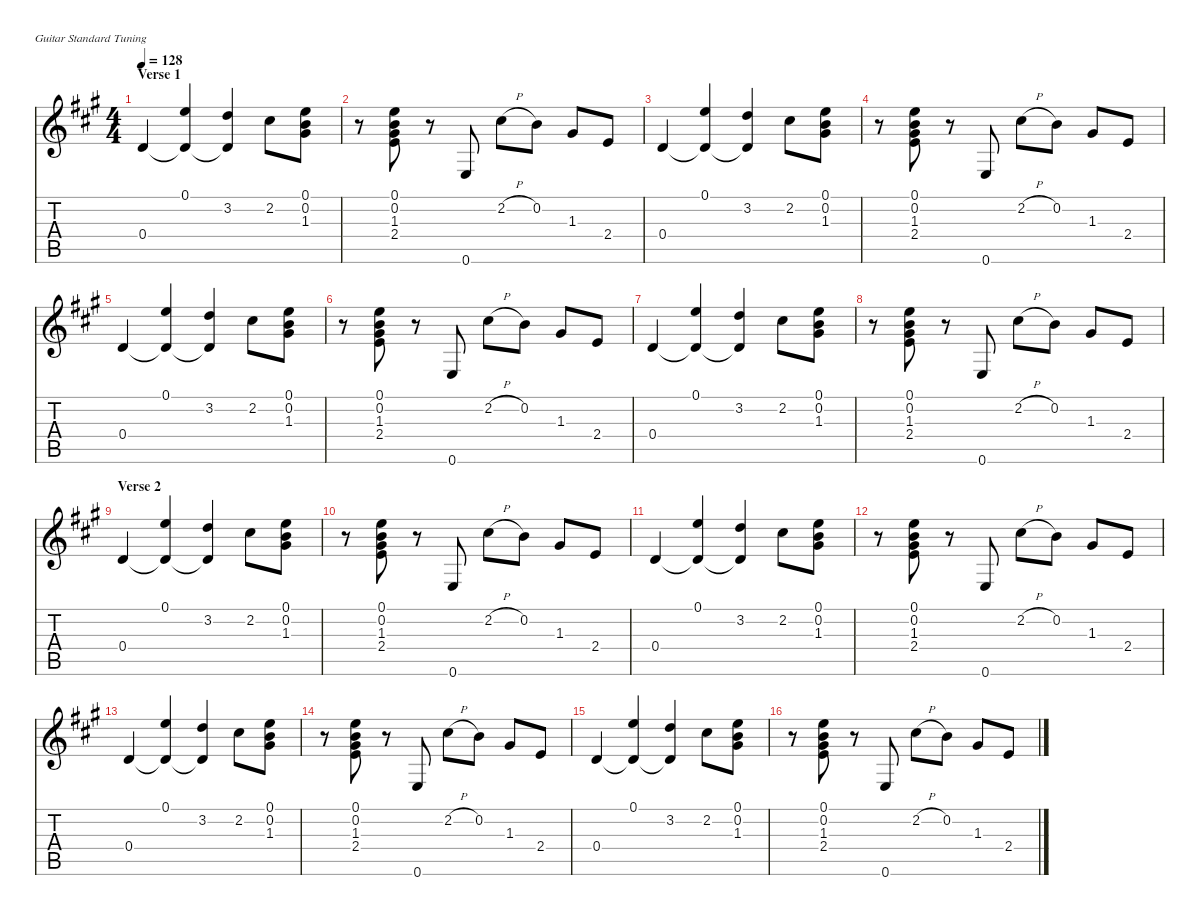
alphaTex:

\defaultSystemsLayout 4
\hideDynamics
\bracketExtendMode nobrackets
\singleTrackTrackNamePolicy hidden
\multiTrackTrackNamePolicy hidden
\firstSystemTrackNameMode fullname
\firstSystemTrackNameOrientation horizontal
\otherSystemsTrackNameOrientation horizontal
\track ("Guitar" "E-Gt") {mute instrument distortionguitar}
\staff {score tabs}
\tuning (E4 B3 G3 D3 A2 E2)
\ts (4 4)
\section ("" "Verse 1")
\tempo 128
\clef g2
\ks a
0.4{acc forcenatural}.4{dy f beam Up} (0.1{acc forcenatural} 0.4{t acc forcenatural}).4{beam Up} (3.2{acc forcenatural} 0.4{t acc forcenatural}).4{beam Up} 2.2{acc #}.8{beam Down} (0.1{acc forcenatural} 0.2{acc forcenatural} 1.3{acc #}).8{beam Down} |
r.8{beam Down} (0.2{acc forcenatural} 1.3{acc #} 0.1{acc forcenatural} 2.4{acc forcenatural}).8{beam Up} r.8{beam Up} 0.6{acc forcenatural}.8{beam Up} 2.2{h acc #}.8{beam Down} 0.2{acc forcenatural}.8{beam Down} 1.3{acc #}.8{beam Up} 2.4{acc forcenatural}.8{beam Up} |
0.4{acc forcenatural}.4{beam Up} (0.1{acc forcenatural} 0.4{t acc forcenatural}).4{beam Up} (3.2{acc forcenatural} 0.4{t acc forcenatural}).4{beam Up} 2.2{acc #}.8{beam Down} (0.1{acc forcenatural} 0.2{acc forcenatural} 1.3{acc #}).8{beam Down} |
r.8{beam Down} (0.2{acc forcenatural} 1.3{acc #} 0.1{acc forcenatural} 2.4{acc forcenatural}).8{beam Up} r.8{beam Up} 0.6{acc forcenatural}.8{beam Up} 2.2{h acc #}.8{beam Down} 0.2{acc forcenatural}.8{beam Down} 1.3{acc #}.8{beam Up} 2.4{acc forcenatural}.8{beam Up} |
0.4{acc forcenatural}.4{beam Up} (0.1{acc forcenatural} 0.4{t acc forcenatural}).4{beam Up} (3.2{acc forcenatural} 0.4{t acc forcenatural}).4{beam Up} 2.2{acc #}.8{beam Down} (0.1{acc forcenatural} 0.2{acc forcenatural} 1.3{acc #}).8{beam Down} |
r.8{beam Down} (0.2{acc forcenatural} 1.3{acc #} 0.1{acc forcenatural} 2.4{acc forcenatural}).8{beam Up} r.8{beam Up} 0.6{acc forcenatural}.8{beam Up} 2.2{h acc #}.8{beam Down} 0.2{acc forcenatural}.8{beam Down} 1.3{acc #}.8{beam Up} 2.4{acc forcenatural}.8{beam Up} |
0.4{acc forcenatural}.4{beam Up} (0.1{acc forcenatural} 0.4{t acc forcenatural}).4{beam Up} (3.2{acc forcenatural} 0.4{t acc forcenatural}).4{beam Up} 2.2{acc #}.8{beam Down} (0.1{acc forcenatural} 0.2{acc forcenatural} 1.3{acc #}).8{beam Down} |
r.8{beam Down} (0.2{acc forcenatural} 1.3{acc #} 0.1{acc forcenatural} 2.4{acc forcenatural}).8{beam Up} r.8{beam Up} 0.6{acc forcenatural}.8{beam Up} 2.2{h acc #}.8{beam Down} 0.2{acc forcenatural}.8{beam Down} 1.3{acc #}.8{beam Up} 2.4{acc forcenatural}.8{beam Up} |
\section ("" "Verse 2")
0.4{acc forcenatural}.4{beam Up} (0.1{acc forcenatural} 0.4{t acc forcenatural}).4{beam Up} (3.2{acc forcenatural} 0.4{t acc forcenatural}).4{beam Up} 2.2{acc #}.8{beam Down} (0.1{acc forcenatural} 0.2{acc forcenatural} 1.3{acc #}).8{beam Down} |
r.8{beam Down} (0.2{acc forcenatural} 1.3{acc #} 0.1{acc forcenatural} 2.4{acc forcenatural}).8{beam Up} r.8{beam Up} 0.6{acc forcenatural}.8{beam Up} 2.2{h acc #}.8{beam Down} 0.2{acc forcenatural}.8{beam Down} 1.3{acc #}.8{beam Up} 2.4{acc forcenatural}.8{beam Up} |
0.4{acc forcenatural}.4{beam Up} (0.1{acc forcenatural} 0.4{t acc forcenatural}).4{beam Up} (3.2{acc forcenatural} 0.4{t acc forcenatural}).4{beam Up} 2.2{acc #}.8{beam Down} (0.1{acc forcenatural} 0.2{acc forcenatural} 1.3{acc #}).8{beam Down} |
r.8{beam Down} (0.2{acc forcenatural} 1.3{acc #} 0.1{acc forcenatural} 2.4{acc forcenatural}).8{beam Up} r.8{beam Up} 0.6{acc forcenatural}.8{beam Up} 2.2{h acc #}.8{beam Down} 0.2{acc forcenatural}.8{beam Down} 1.3{acc #}.8{beam Up} 2.4{acc forcenatural}.8{beam Up} |
0.4{acc forcenatural}.4{beam Up} (0.1{acc forcenatural} 0.4{t acc forcenatural}).4{beam Up} (3.2{acc forcenatural} 0.4{t acc forcenatural}).4{beam Up} 2.2{acc #}.8{beam Down} (0.1{acc forcenatural} 0.2{acc forcenatural} 1.3{acc #}).8{beam Down} |
r.8{beam Down} (0.2{acc forcenatural} 1.3{acc #} 0.1{acc forcenatural} 2.4{acc forcenatural}).8{beam Up} r.8{beam Up} 0.6{acc forcenatural}.8{beam Up} 2.2{h acc #}.8{beam Down} 0.2{acc forcenatural}.8{beam Down} 1.3{acc #}.8{beam Up} 2.4{acc forcenatural}.8{beam Up} |
0.4{acc forcenatural}.4{beam Up} (0.1{acc forcenatural} 0.4{t acc forcenatural}).4{beam Up} (3.2{acc forcenatural} 0.4{t acc forcenatural}).4{beam Up} 2.2{acc #}.8{beam Down} (0.1{acc forcenatural} 0.2{acc forcenatural} 1.3{acc #}).8{beam Down} |
r.8{beam Down} (0.2{acc forcenatural} 1.3{acc #} 0.1{acc forcenatural} 2.4{acc forcenatural}).8{beam Up} r.8{beam Up} 0.6{acc forcenatural}.8{beam Up} 2.2{h acc #}.8{beam Down} 0.2{acc forcenatural}.8{beam Down} 1.3{acc #}.8{beam Up} 2.4{acc forcenatural}.8{beam Up}
